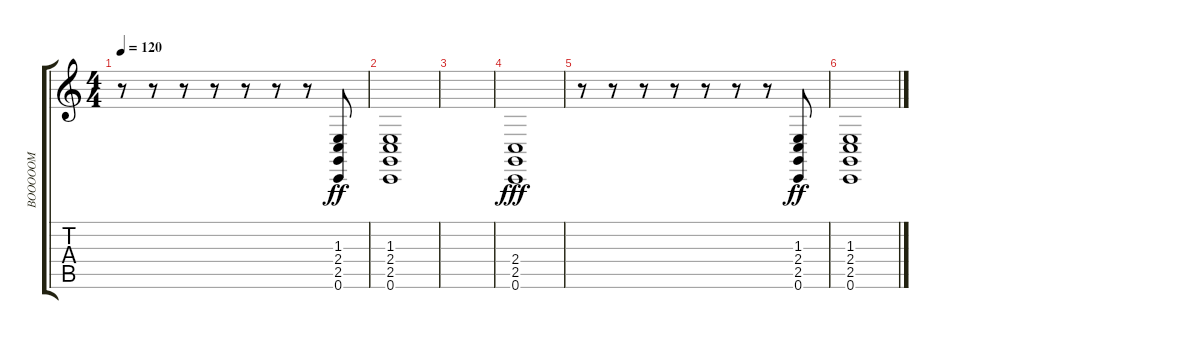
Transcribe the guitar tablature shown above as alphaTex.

\track ("BOOOOOM" "BOOOOOM") {instrument melodictom}
\staff {score tabs}
\tuning (C4 G3 Eb3 Bb2 F2 C2) {hide}
\ts (4 4)
\tempo 120
\clef g2
\ks c
r.8{dy fff} r.8 r.8 r.8 r.8 r.8 r.8 (1.3 2.4 2.5 0.6).8{dy ff} |
(1.3 2.4 2.5 0.6).1 |
|
(2.4 2.5 0.6).1{dy fff} |
r.8 r.8 r.8 r.8 r.8 r.8 r.8 (1.3 2.4 2.5 0.6).8{dy ff} |
(1.3 2.4 2.5 0.6).1
